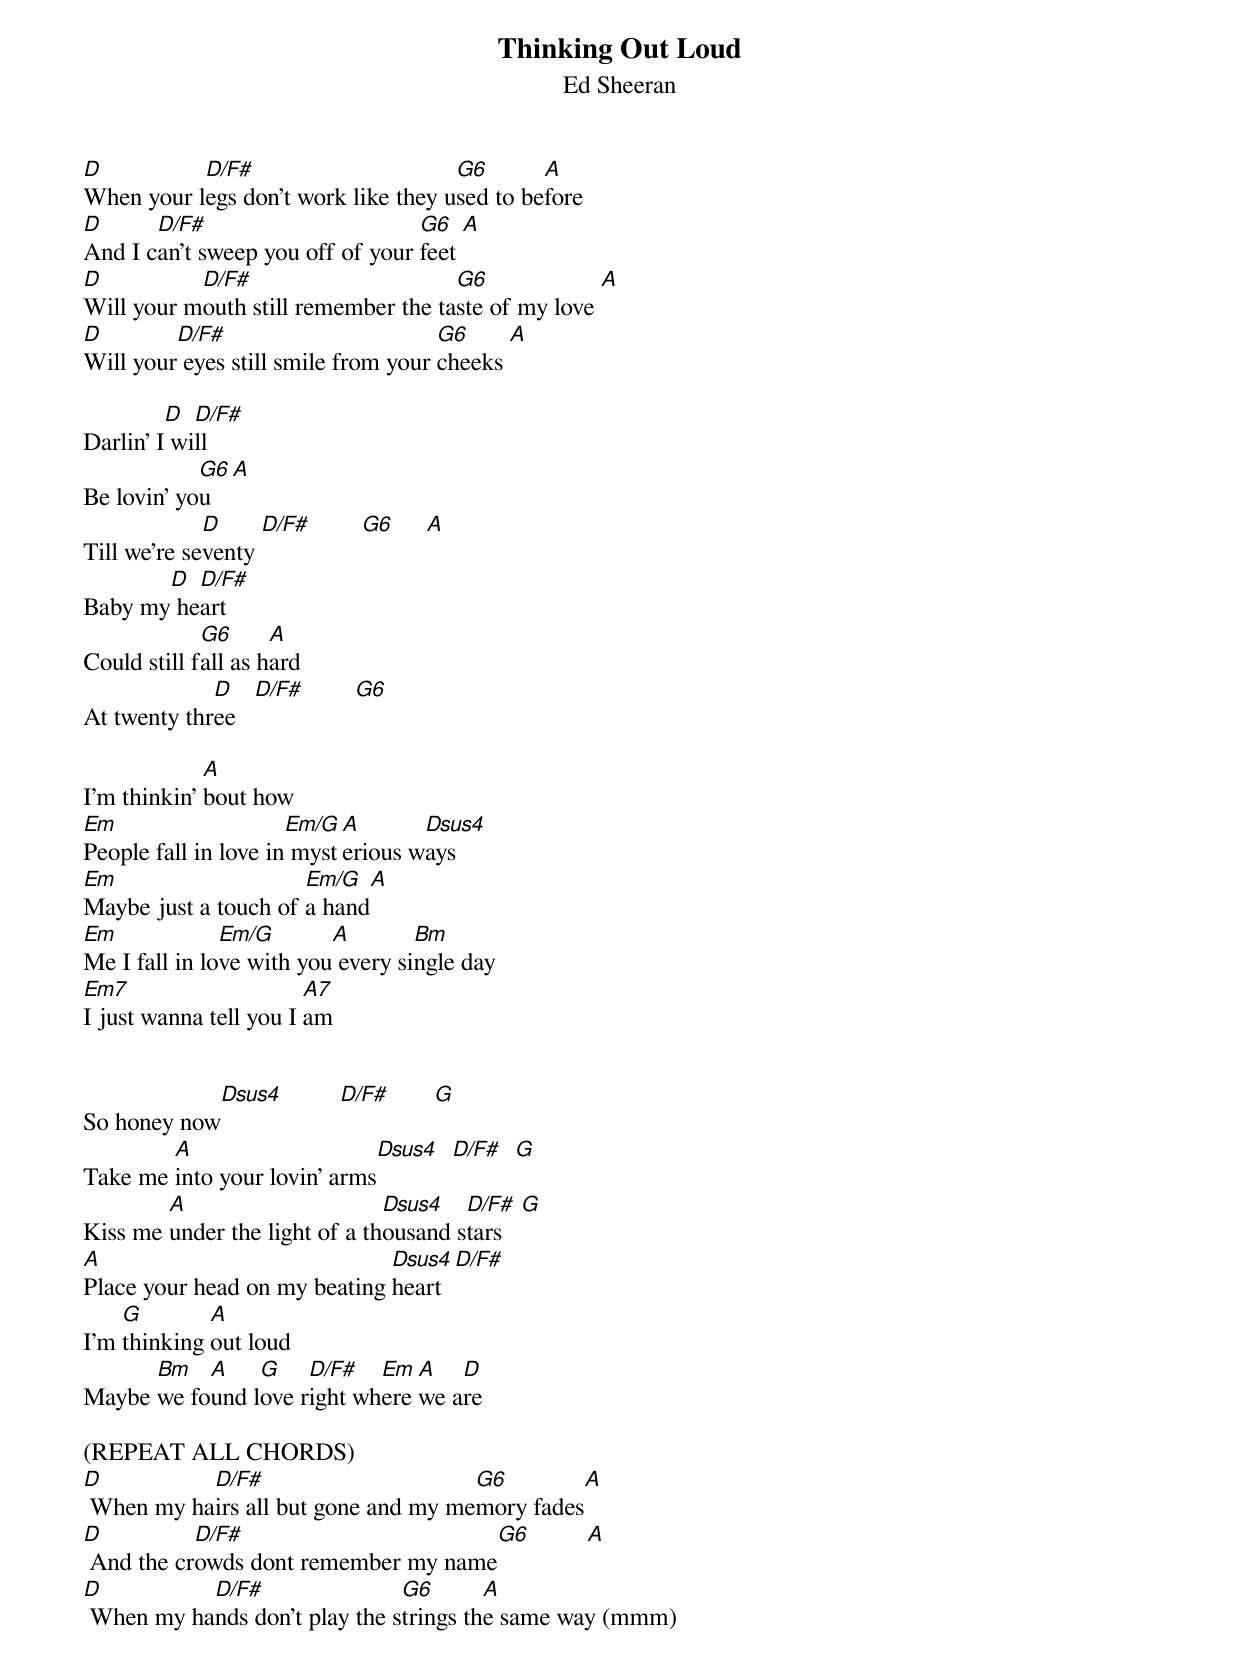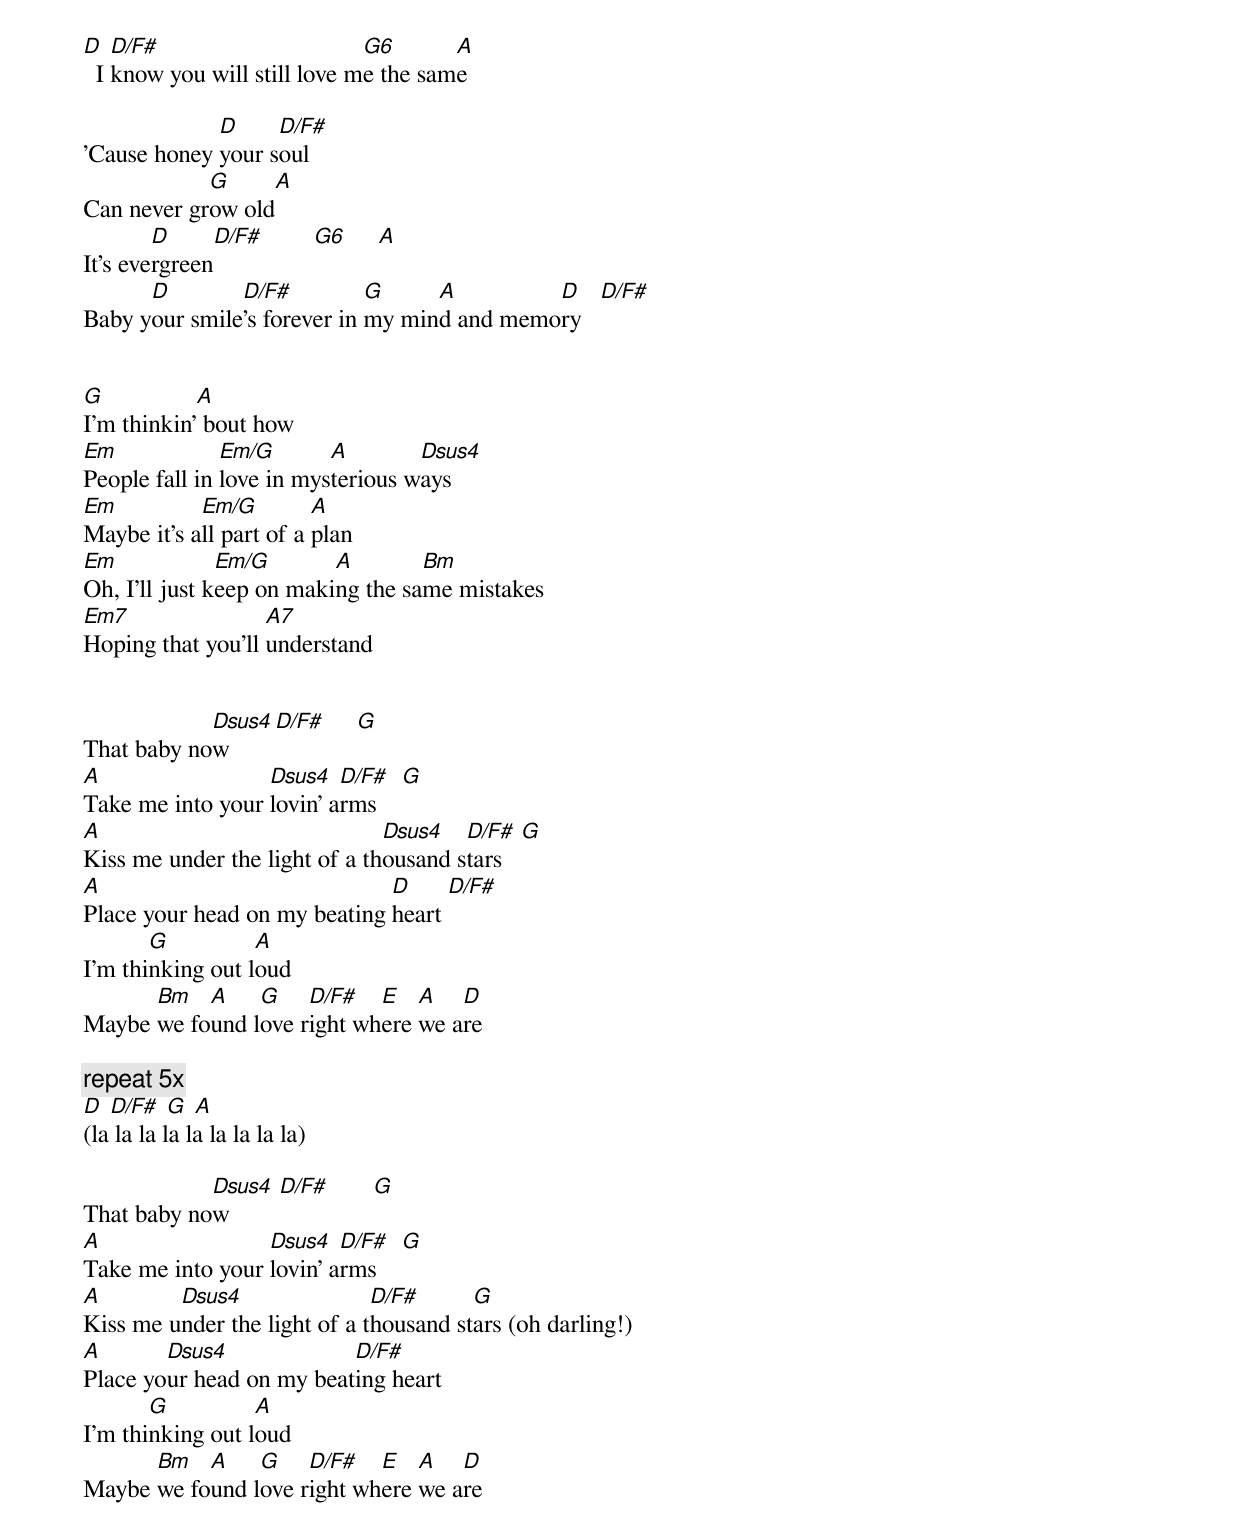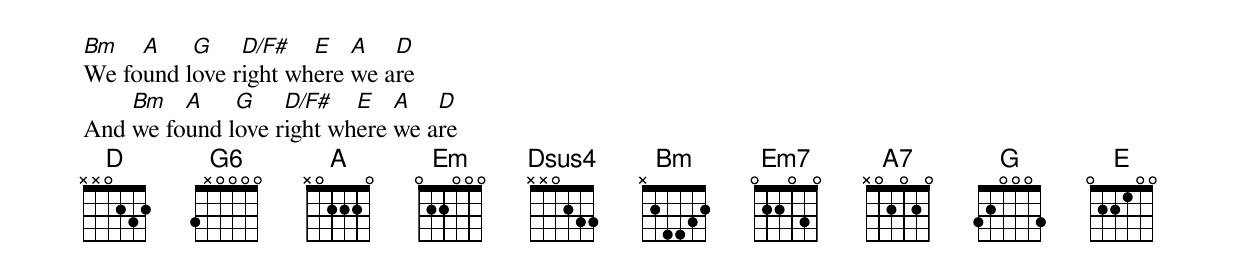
{title: Thinking Out Loud}
{subtitle: Ed Sheeran}

[D]When your l[D/F#]egs don't work like they u[G6]sed to be[A]fore
[D]And I c[D/F#]an't sweep you off of your [G6]feet [A]
[D]Will your m[D/F#]outh still remember the ta[G6]ste of my love [A]
[D]Will your[D/F#] eyes still smile from your [G6]cheeks [A]

Darlin' I[D] wi[D/F#]ll
Be lovin' yo[G6]u [A]
Till we're se[D]venty [D/F#]        [G6]     [A]
Baby my[D] he[D/F#]art
Could still f[G6]all as h[A]ard
At twenty thr[D]ee   [D/F#]        [G6]

I'm thinkin' [A]bout how
[Em]People fall in love in[Em/G] myst[A]erious w[Dsus4]ays
[Em]Maybe just a touch of [Em/G]a hand[A]
[Em]Me I fall in lo[Em/G]ve with you[A] every si[Bm]ngle day
[Em7]I just wanna tell you I [A7]am


So honey now[Dsus4]         [D/F#]       [G]
Take me [A]into your lovin' arms[Dsus4]  [D/F#]  [G]
Kiss me [A]under the light of a th[Dsus4]ousand s[D/F#]tars   [G]
[A]Place your head on my beating [Dsus4]heart [D/F#]
I'm [G]thinking [A]out loud
Maybe [Bm]we fo[A]und l[G]ove r[D/F#]ight wh[Em]ere [A]we a[D]re

(REPEAT ALL CHORDS)
[D] When my ha[D/F#]irs all but gone and my me[G6]mory fades[A]
[D] And the cr[D/F#]owds dont remember my name[G6]         [A]
[D] When my ha[D/F#]nds don't play the s[G6]trings th[A]e same way (mmm)
[D]  I [D/F#]know you will still love m[G6]e the sam[A]e

'Cause honey [D]your s[D/F#]oul
Can never gr[G]ow old[A]
It's eve[D]rgreen[D/F#]        [G6]     [A]
Baby y[D]our smile[D/F#]'s forever in [G]my min[A]d and memo[D]ry   [D/F#]


[G]I'm thinkin'[A] bout how
[Em]People fall in [Em/G]love in mys[A]terious w[Dsus4]ays
[Em]Maybe it's a[Em/G]ll part of a [A]plan
[Em]Oh, I'll just k[Em/G]eep on maki[A]ng the sa[Bm]me mistakes
[Em7]Hoping that you'll [A7]understand


That baby no[Dsus4]w[D/F#]     [G]
[A]Take me into your [Dsus4]lovin' a[D/F#]rms    [G]
[A]Kiss me under the light of a th[Dsus4]ousand s[D/F#]tars   [G]
[A]Place your head on my beating [D]heart [D/F#]
I'm thi[G]nking out l[A]oud
Maybe [Bm]we fo[A]und l[G]ove r[D/F#]ight wh[E]ere [A]we a[D]re

{c:repeat 5x}
[D] [D/F#] [G] [A]
(la la la la la la la la la)

That baby no[Dsus4]w        [D/F#]       [G]
[A]Take me into your [Dsus4]lovin' a[D/F#]rms    [G]
[A]Kiss me u[Dsus4]nder the light of a t[D/F#]housand st[G]ars (oh darling!)
[A]Place yo[Dsus4]ur head on my beat[D/F#]ing heart
I'm thi[G]nking out l[A]oud
Maybe [Bm]we fo[A]und l[G]ove r[D/F#]ight wh[E]ere [A]we a[D]re
[Bm]We fo[A]und l[G]ove r[D/F#]ight wh[E]ere [A]we a[D]re
And [Bm]we fo[A]und l[G]ove r[D/F#]ight wh[E]ere [A]we a[D]re
